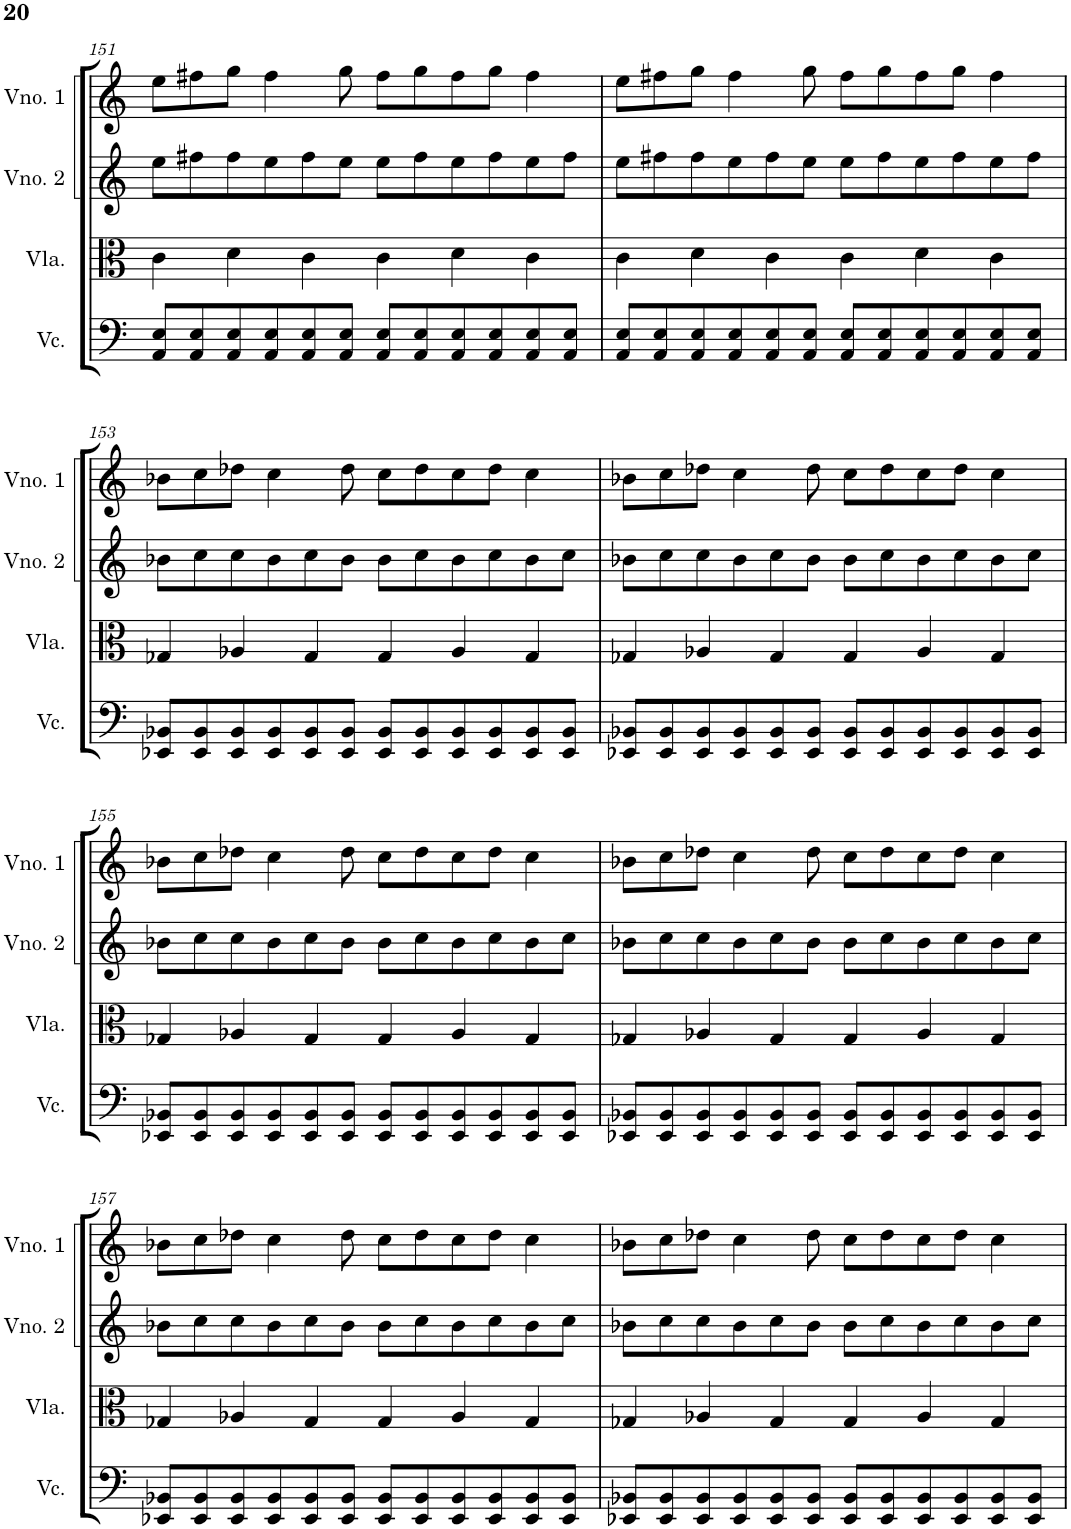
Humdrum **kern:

**kern	**kern	**kern	**kern
*part4	*part3	*part2	*part1
*staff4	*staff3	*staff2	*staff1
*I"Violoncelo	*I"Viola	*I"Violino 2	*I"Violino 1
*I'Vc.	*I'Vla.	*I'Vno. 2	*I'Vno. 1
!!LO:PB:g=z
*clefF4	*clefC3	*clefG2	*clefG2
*k[]	*k[]	*k[]	*k[]
*M6/4	*M6/4	*M6/4	*M6/4
=151	=151	=151	=151
8AA/ 8E/L	4c\	8ee\L	8ee\L
8AA/ 8E/	.	8ff#X\	8ff#X\
8AA/ 8E/	4d\	8ff#\	8gg\J
8AA/ 8E/	.	8ee\	4ff#\
8AA/ 8E/	4c\	8ff#\	.
8AA/ 8E/J	.	8ee\J	8gg\
8AA/ 8E/L	4c\	8ee\L	8ff#\L
8AA/ 8E/	.	8ff#\	8gg\
8AA/ 8E/	4d\	8ee\	8ff#\
8AA/ 8E/	.	8ff#\	8gg\J
8AA/ 8E/	4c\	8ee\	4ff#\
8AA/ 8E/J	.	8ff#\J	.
=152	=152	=152	=152
8AA/ 8E/L	4c\	8ee\L	8ee\L
8AA/ 8E/	.	8ff#X\	8ff#X\
8AA/ 8E/	4d\	8ff#\	8gg\J
8AA/ 8E/	.	8ee\	4ff#\
8AA/ 8E/	4c\	8ff#\	.
8AA/ 8E/J	.	8ee\J	8gg\
8AA/ 8E/L	4c\	8ee\L	8ff#\L
8AA/ 8E/	.	8ff#\	8gg\
8AA/ 8E/	4d\	8ee\	8ff#\
8AA/ 8E/	.	8ff#\	8gg\J
8AA/ 8E/	4c\	8ee\	4ff#\
8AA/ 8E/J	.	8ff#\J	.
!!LO:LB:g=z
=153	=153	=153	=153
8EE-X/ 8BB-X/L	4G-X/	8b-X\L	8b-X\L
8EE-/ 8BB-/	.	8cc\	8cc\
8EE-/ 8BB-/	4A-X/	8cc\	8dd-X\J
8EE-/ 8BB-/	.	8b-\	4cc\
8EE-/ 8BB-/	4G-/	8cc\	.
8EE-/ 8BB-/J	.	8b-\J	8dd-\
8EE-/ 8BB-/L	4G-/	8b-\L	8cc\L
8EE-/ 8BB-/	.	8cc\	8dd-\
8EE-/ 8BB-/	4A-/	8b-\	8cc\
8EE-/ 8BB-/	.	8cc\	8dd-\J
8EE-/ 8BB-/	4G-/	8b-\	4cc\
8EE-/ 8BB-/J	.	8cc\J	.
=154	=154	=154	=154
8EE-X/ 8BB-X/L	4G-X/	8b-X\L	8b-X\L
8EE-/ 8BB-/	.	8cc\	8cc\
8EE-/ 8BB-/	4A-X/	8cc\	8dd-X\J
8EE-/ 8BB-/	.	8b-\	4cc\
8EE-/ 8BB-/	4G-/	8cc\	.
8EE-/ 8BB-/J	.	8b-\J	8dd-\
8EE-/ 8BB-/L	4G-/	8b-\L	8cc\L
8EE-/ 8BB-/	.	8cc\	8dd-\
8EE-/ 8BB-/	4A-/	8b-\	8cc\
8EE-/ 8BB-/	.	8cc\	8dd-\J
8EE-/ 8BB-/	4G-/	8b-\	4cc\
8EE-/ 8BB-/J	.	8cc\J	.
!!LO:LB:g=z
=155	=155	=155	=155
8EE-X/ 8BB-X/L	4G-X/	8b-X\L	8b-X\L
8EE-/ 8BB-/	.	8cc\	8cc\
8EE-/ 8BB-/	4A-X/	8cc\	8dd-X\J
8EE-/ 8BB-/	.	8b-\	4cc\
8EE-/ 8BB-/	4G-/	8cc\	.
8EE-/ 8BB-/J	.	8b-\J	8dd-\
8EE-/ 8BB-/L	4G-/	8b-\L	8cc\L
8EE-/ 8BB-/	.	8cc\	8dd-\
8EE-/ 8BB-/	4A-/	8b-\	8cc\
8EE-/ 8BB-/	.	8cc\	8dd-\J
8EE-/ 8BB-/	4G-/	8b-\	4cc\
8EE-/ 8BB-/J	.	8cc\J	.
=156	=156	=156	=156
8EE-X/ 8BB-X/L	4G-X/	8b-X\L	8b-X\L
8EE-/ 8BB-/	.	8cc\	8cc\
8EE-/ 8BB-/	4A-X/	8cc\	8dd-X\J
8EE-/ 8BB-/	.	8b-\	4cc\
8EE-/ 8BB-/	4G-/	8cc\	.
8EE-/ 8BB-/J	.	8b-\J	8dd-\
8EE-/ 8BB-/L	4G-/	8b-\L	8cc\L
8EE-/ 8BB-/	.	8cc\	8dd-\
8EE-/ 8BB-/	4A-/	8b-\	8cc\
8EE-/ 8BB-/	.	8cc\	8dd-\J
8EE-/ 8BB-/	4G-/	8b-\	4cc\
8EE-/ 8BB-/J	.	8cc\J	.
!!LO:LB:g=z
=157	=157	=157	=157
8EE-X/ 8BB-X/L	4G-X/	8b-X\L	8b-X\L
8EE-/ 8BB-/	.	8cc\	8cc\
8EE-/ 8BB-/	4A-X/	8cc\	8dd-X\J
8EE-/ 8BB-/	.	8b-\	4cc\
8EE-/ 8BB-/	4G-/	8cc\	.
8EE-/ 8BB-/J	.	8b-\J	8dd-\
8EE-/ 8BB-/L	4G-/	8b-\L	8cc\L
8EE-/ 8BB-/	.	8cc\	8dd-\
8EE-/ 8BB-/	4A-/	8b-\	8cc\
8EE-/ 8BB-/	.	8cc\	8dd-\J
8EE-/ 8BB-/	4G-/	8b-\	4cc\
8EE-/ 8BB-/J	.	8cc\J	.
=158	=158	=158	=158
8EE-X/ 8BB-X/L	4G-X/	8b-X\L	8b-X\L
8EE-/ 8BB-/	.	8cc\	8cc\
8EE-/ 8BB-/	4A-X/	8cc\	8dd-X\J
8EE-/ 8BB-/	.	8b-\	4cc\
8EE-/ 8BB-/	4G-/	8cc\	.
8EE-/ 8BB-/J	.	8b-\J	8dd-\
8EE-/ 8BB-/L	4G-/	8b-\L	8cc\L
8EE-/ 8BB-/	.	8cc\	8dd-\
8EE-/ 8BB-/	4A-/	8b-\	8cc\
8EE-/ 8BB-/	.	8cc\	8dd-\J
8EE-/ 8BB-/	4G-/	8b-\	4cc\
8EE-/ 8BB-/J	.	8cc\J	.
=	=	=	=
*-	*-	*-	*-
